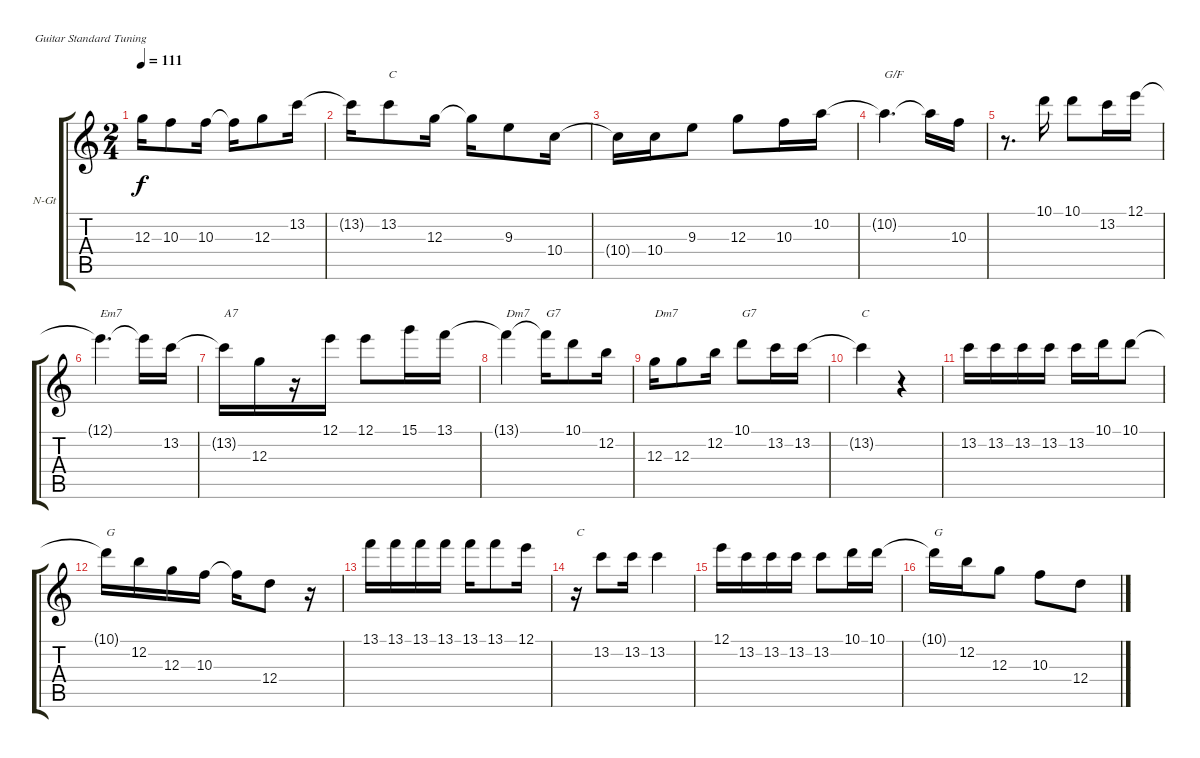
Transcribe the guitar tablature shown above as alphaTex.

\bracketExtendMode groupsimilarinstruments
\firstSystemTrackNameOrientation horizontal
\otherSystemsTrackNameOrientation horizontal
\track ("Trilha 1" "N-Gt") {instrument acousticguitarnylon}
\staff {score tabs}
\tuning (E4 B3 G3 D3 A2 E2)
\ts (2 4)
\tempo 111
\clef g2
\ks c
12.3{t}.16{dy f} 10.3.8 10.3.16 10.3{t}.16 12.3.8 13.2.16 |
13.2{t}.16 13.2.8{txt "C"} 12.3.16 12.3{t}.16 9.3.8 10.4.16 |
10.4{t}.16 10.4.16 9.3.8 12.3.8 10.3.16 10.2.16 |
10.2{t}.4{d txt "G/F"} 10.2{t}.16 10.3.16 |
r.8{d} 10.1.16 10.1.8 13.2.16 12.1.16 |
12.1{t}.4{d txt "Em7"} 12.1{t}.16 13.2.16 |
13.2{t}.16{txt "A7"} 12.3.16 r.16 12.1.16 12.1.8 15.1.16 13.1.16 |
13.1{t}.4{txt "Dm7"} 13.1{t}.16{txt "G7"} 10.1.8 12.2.16 |
12.3.16{txt "Dm7"} 12.3.8 12.2.16 10.1.8{txt "G7"} 13.2.16 13.2.16 |
13.2{t}.4{txt "C"} r.4 |
13.2.16 13.2.16 13.2.16 13.2.16 13.2.16 10.1.16 10.1.8 |
10.1{t}.16{txt "G"} 12.2.16 12.3.16 10.3.16 10.3{t}.16 12.4.8 r.16 |
13.1.16 13.1.16 13.1.16 13.1.16 13.1.16 13.1.8 12.1.16 |
r.16{txt "C"} 13.2.8 13.2.16 13.2.4 |
12.1.16 13.2.16 13.2.16 13.2.16 13.2.8 10.1.16 10.1.16 |
10.1{t}.16{txt "G"} 12.2.16 12.3.8 10.3.8 12.4.8
